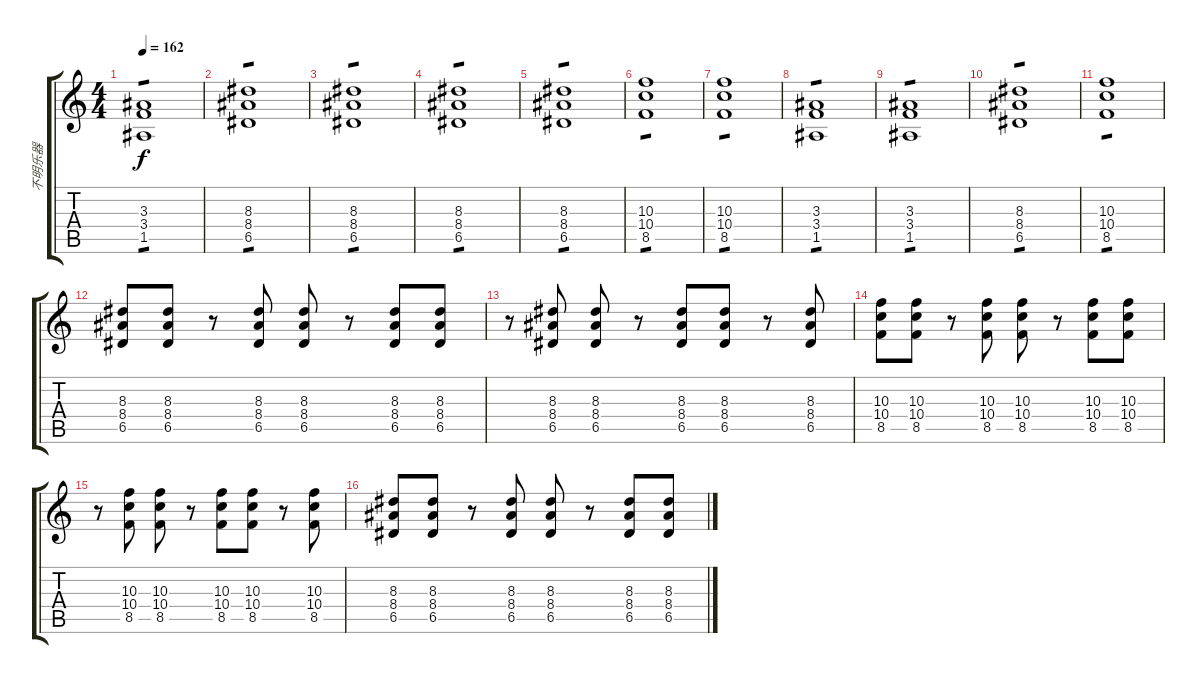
\track ("不明乐器" "不明乐器") {instrument overdrivenguitar}
\staff {score tabs}
\tuning (E4 B3 G3 D3 A2 E2) {hide}
\ts (4 4)
\tempo 162
\clef g2
\ks c
(3.3 3.4 1.5).1{tp 1 dy f} |
(8.3 8.4 6.5).1{tp 1} |
(8.3 8.4 6.5).1{tp 1} |
(8.3 8.4 6.5).1{tp 1} |
(8.3 8.4 6.5).1{tp 1} |
(10.3 10.4 8.5).1{tp 1} |
(10.3 10.4 8.5).1{tp 1} |
(3.3 3.4 1.5).1{tp 1} |
(3.3 3.4 1.5).1{tp 1} |
(8.3 8.4 6.5).1{tp 1} |
(10.3 10.4 8.5).1{tp 1} |
(8.3 8.4 6.5).8 (8.3 8.4 6.5).8 r.8 (8.3 8.4 6.5).8 (8.3 8.4 6.5).8 r.8 (8.3 8.4 6.5).8 (8.3 8.4 6.5).8 |
r.8 (8.3 8.4 6.5).8 (8.3 8.4 6.5).8 r.8 (8.3 8.4 6.5).8 (8.3 8.4 6.5).8 r.8 (8.3 8.4 6.5).8 |
(10.3 10.4 8.5).8 (10.3 10.4 8.5).8 r.8 (10.3 10.4 8.5).8 (10.3 10.4 8.5).8 r.8 (10.3 10.4 8.5).8 (10.3 10.4 8.5).8 |
r.8 (10.3 10.4 8.5).8 (10.3 10.4 8.5).8 r.8 (10.3 10.4 8.5).8 (10.3 10.4 8.5).8 r.8 (10.3 10.4 8.5).8 |
(8.3 8.4 6.5).8 (8.3 8.4 6.5).8 r.8 (8.3 8.4 6.5).8 (8.3 8.4 6.5).8 r.8 (8.3 8.4 6.5).8 (8.3 8.4 6.5).8
